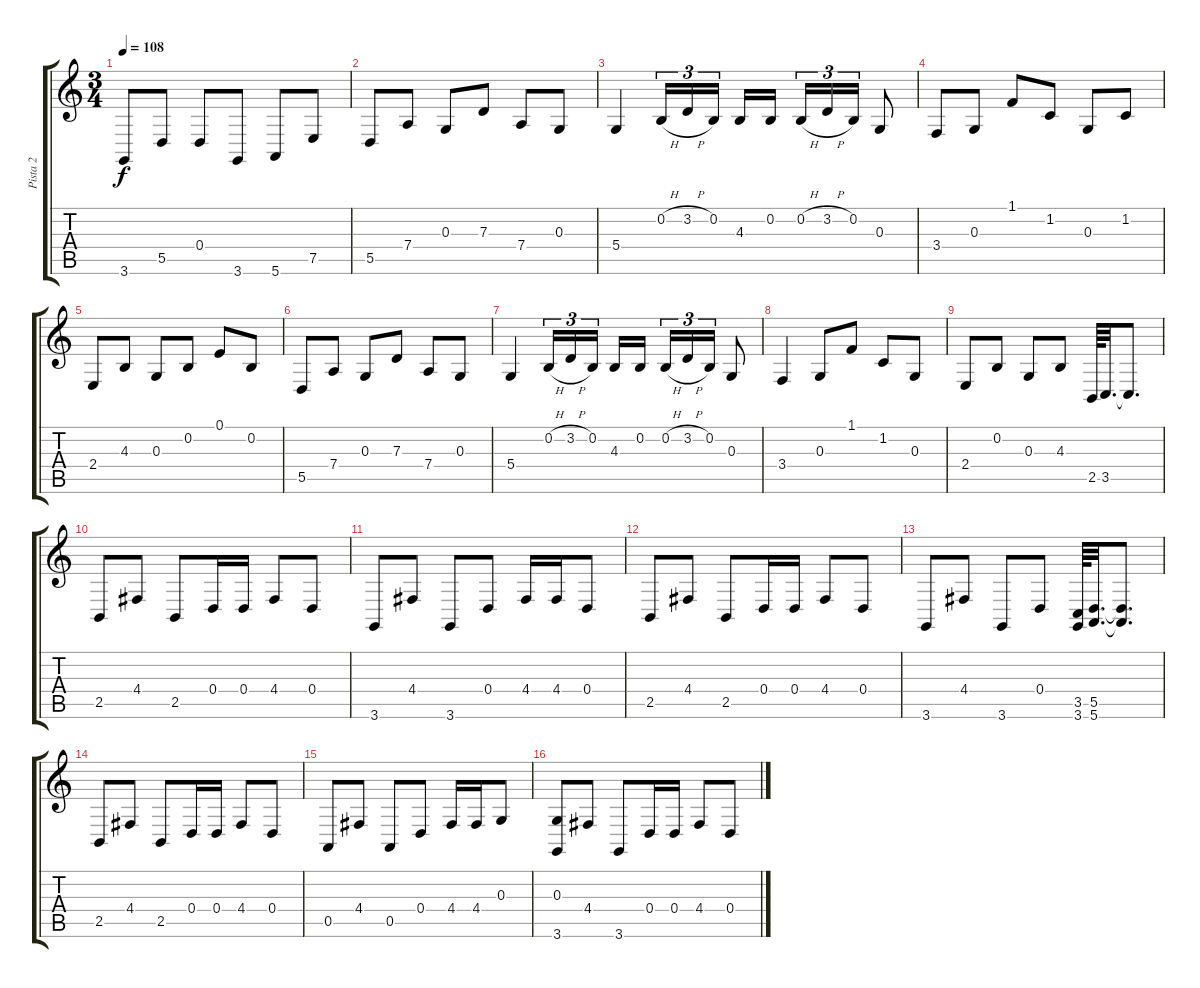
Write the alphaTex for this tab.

\track ("Pista 2" "Pista 2") {instrument violin}
\staff {score tabs}
\tuning (E4 B3 G3 D3 A2 E2) {hide}
\ts (3 4)
\tempo 108
\clef g2
\ks c
3.6.8{dy f} 5.5.8 0.4.8 3.6.8 5.6.8 7.5.8 |
5.5.8 7.4.8 0.3.8 7.3.8 7.4.8 0.3.8 |
5.4.4 0.2{h}.16{tu (3 2)} 3.2{h}.16{tu (3 2)} 0.2.16{tu (3 2) beam splitsecondary} 4.3.16 0.2.16 0.2{h}.16{tu (3 2)} 3.2{h}.16{tu (3 2)} 0.2.16{tu (3 2)} 0.3.8 |
3.4.8 0.3.8 1.1.8 1.2.8 0.3.8 1.2.8 |
2.4.8 4.3.8 0.3.8 0.2.8 0.1.8 0.2.8 |
5.5.8 7.4.8 0.3.8 7.3.8 7.4.8 0.3.8 |
5.4.4 0.2{h}.16{tu (3 2)} 3.2{h}.16{tu (3 2)} 0.2.16{tu (3 2) beam splitsecondary} 4.3.16 0.2.16 0.2{h}.16{tu (3 2)} 3.2{h}.16{tu (3 2)} 0.2.16{tu (3 2)} 0.3.8 |
3.4.4 0.3.8 1.1.8 1.2.8 0.3.8 |
2.4.8 0.2.8 0.3.8 4.3.8 2.5.64 3.5.32{d} 3.5{t}.8{d} |
2.5.8 4.4.8 2.5.8 0.4.16 0.4.16 4.4.8 0.4.8 |
3.6.8 4.4.8 3.6.8 0.4.8 4.4.16 4.4.16 0.4.8 |
2.5.8 4.4.8 2.5.8 0.4.16 0.4.16 4.4.8 0.4.8 |
3.6.8 4.4.8 3.6.8 0.4.8 (3.5 3.6).64 (5.5 5.6).32{d} (5.5{t} 5.6{t}).8{d} |
2.5.8 4.4.8 2.5.8 0.4.16 0.4.16 4.4.8 0.4.8 |
0.5.8 4.4.8 0.5.8 0.4.8 4.4.16 4.4.16 0.3.8 |
(0.3 3.6).8 4.4.8 3.6.8 0.4.16 0.4.16 4.4.8 0.4.8
